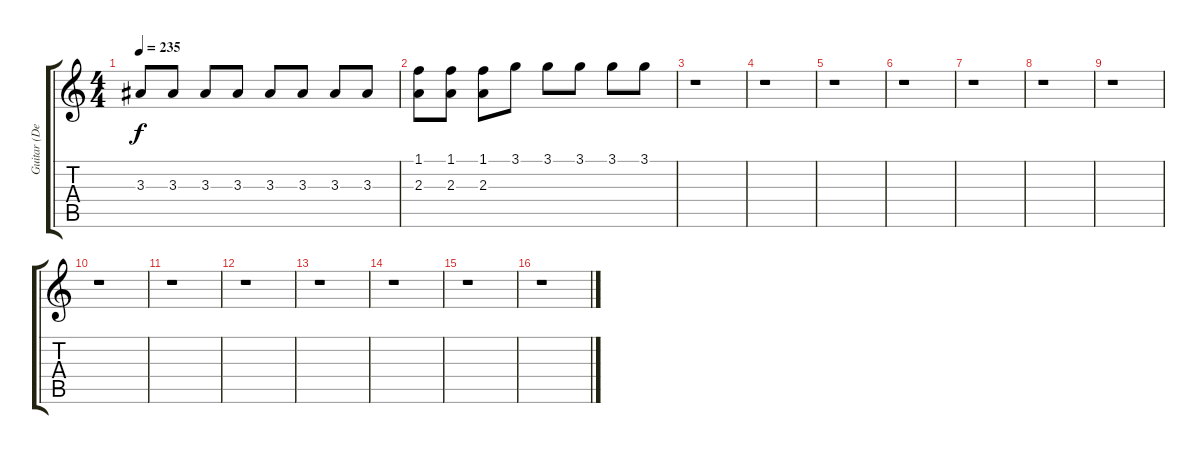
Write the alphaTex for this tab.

\track ("Guitar (Deryck Whibley)" "Guitar (De") {instrument distortionguitar}
\staff {score tabs}
\tuning (E4 B3 G3 D3 A2 D2) {hide}
\ts (4 4)
\tempo 235
\clef g2
\ks c
3.3.8{dy f} 3.3.8 3.3.8 3.3.8 3.3.8 3.3.8 3.3.8 3.3.8 |
(1.1 2.3).8 (1.1 2.3).8 (1.1 2.3).8 3.1.8 3.1.8 3.1.8 3.1.8 3.1.8 |
r.1 |
r.1 |
r.1 |
r.1 |
r.1 |
r.1 |
r.1 |
r.1 |
r.1 |
r.1 |
r.1 |
r.1 |
r.1 |
r.1
